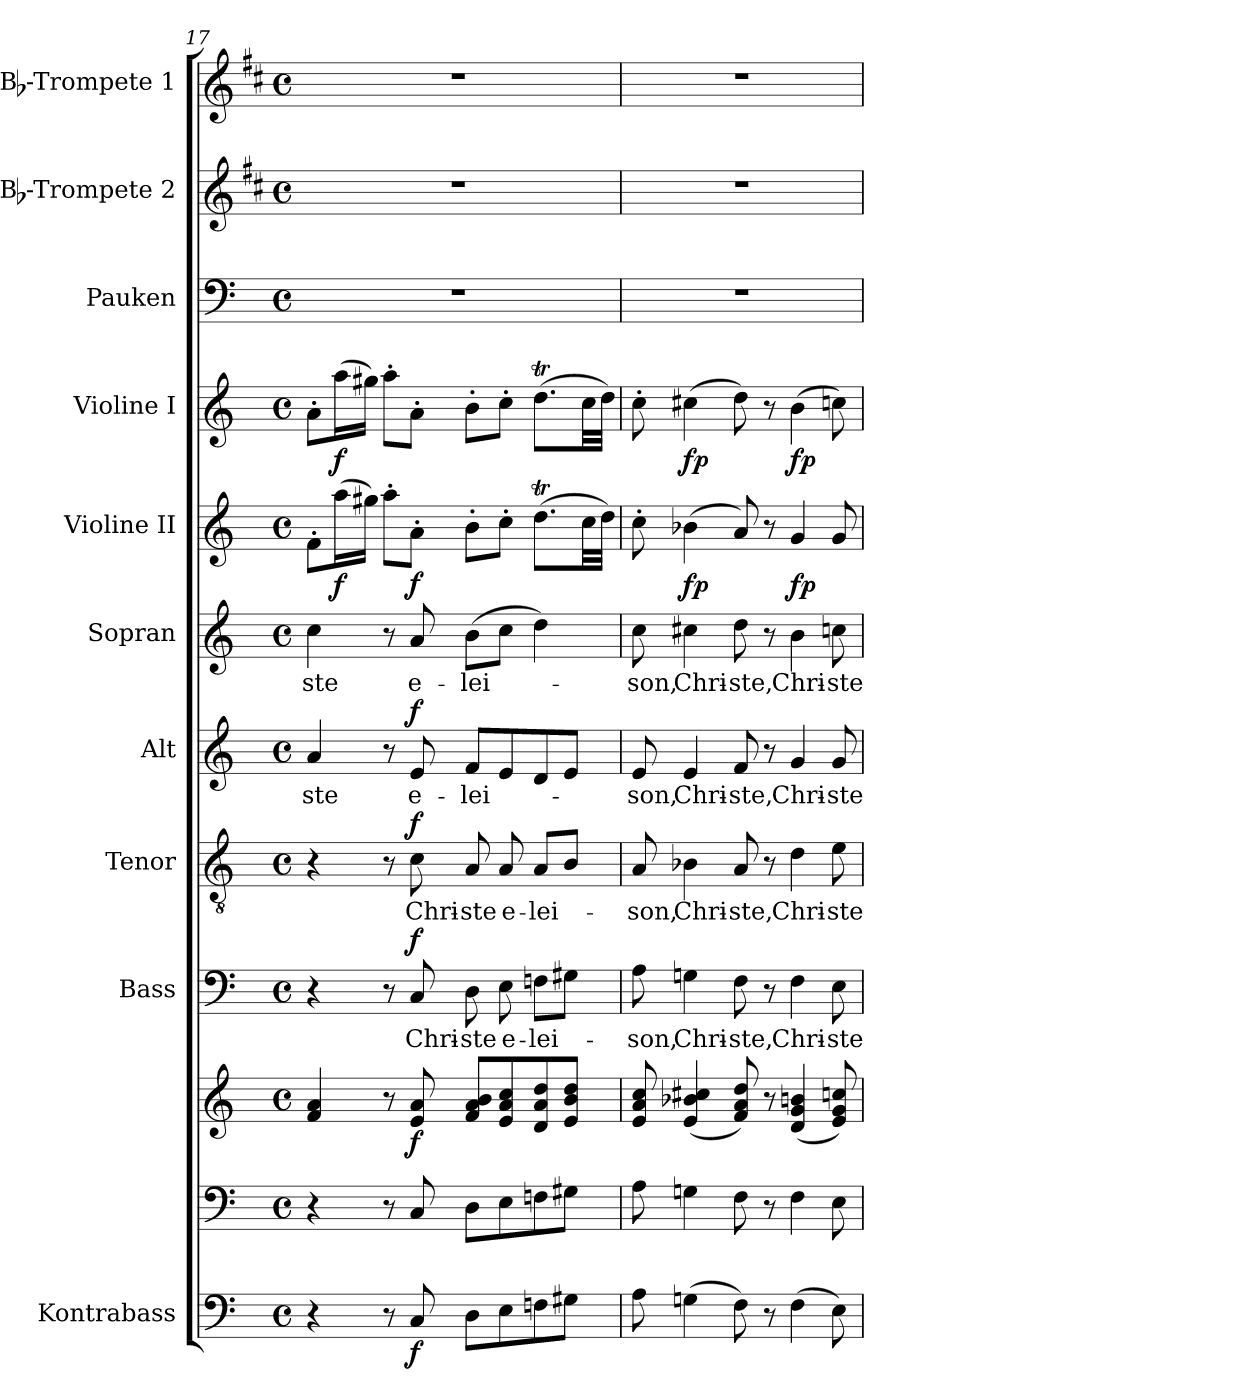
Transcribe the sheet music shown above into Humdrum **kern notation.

**kern	**dynam	**kern	**kern	**dynam	**kern	**text	**dynam	**kern	**text	**dynam	**kern	**text	**dynam	**kern	**text	**dynam	**kern	**dynam	**kern	**dynam	**kern	**kern	**kern
*part11	*part11	*part10	*part10	*part10	*part9	*part9	*part9	*part8	*part8	*part8	*part7	*part7	*part7	*part6	*part6	*part6	*part5	*part5	*part4	*part4	*part3	*part2	*part1
*staff12	*staff12	*staff11	*staff10	*staff10/11	*staff9	*staff9	*staff9	*staff8	*staff8	*staff8	*staff7	*staff7	*staff7	*staff6	*staff6	*staff6	*staff5	*staff5	*staff4	*staff4	*staff3	*staff2	*staff1
*I"Kontrabass	*	*	*	*	*I"Bass	*	*	*I"Tenor	*	*	*I"Alt	*	*	*I"Sopran	*	*	*I"Violine II	*	*I"Violine I	*	*I"Pauken	*I"Bb-Trompete 2	*I"Bb-Trompete 1
*I'Kb.	*	*	*	*	*I'B.	*	*	*I'T.	*	*	*I'A.	*	*	*I'S.	*	*	*I'Vl. II	*	*I'Vl. I	*	*I'Pk.	*I'Bb Trp. 2	*I'Bb Trp. 1
*clefF4	*	*clefF4	*clefG2	*	*clefF4	*	*	*clefGv2	*	*	*clefG2	*	*	*clefG2	*	*	*clefG2	*	*clefG2	*	*clefF4	*clefG2	*clefG2
*ITrd7c12	*	*	*	*	*	*	*	*	*	*	*	*	*	*	*	*	*	*	*	*	*	*ITrd1c2	*ITrd1c2
*k[]	*	*k[]	*k[]	*	*k[]	*	*	*k[]	*	*	*k[]	*	*	*k[]	*	*	*k[]	*	*k[]	*	*k[]	*k[]	*k[]
*C:	*	*C:	*C:	*	*C:	*	*	*C:	*	*	*C:	*	*	*C:	*	*	*C:	*	*C:	*	*C:	*C:	*C:
*M4/4	*	*M4/4	*M4/4	*	*M4/4	*	*	*M4/4	*	*	*M4/4	*	*	*M4/4	*	*	*M4/4	*	*M4/4	*	*M4/4	*M4/4	*M4/4
*met(c)	*	*met(c)	*met(c)	*	*met(c)	*	*	*met(c)	*	*	*met(c)	*	*	*met(c)	*	*	*met(c)	*	*met(c)	*	*met(c)	*met(c)	*met(c)
=17	=17	=17	=17	=17	=17	=17	=17	=17	=17	=17	=17	=17	=17	=17	=17	=17	=17	=17	=17	=17	=17	=17	=17
!	!	!	!	!	!	!	!	!	!	!	!	!LO:LY:b	!	!	!LO:LY:b	!	!	!	!	!	!	!	!
4r	.	4r	4f/ 4a/	.	4r	.	.	4r	.	.	4a/	-ste	.	4cc\	-ste	.	8f'>\L	.	8a'>\L	.	1r	1r	1r
!	!	!	!	!	!	!	!	!	!	!	!	!	!	!	!	!	!	!LO:DY:b	!	!LO:DY:b	!	!	!
.	.	.	.	.	.	.	.	.	.	.	.	.	.	.	.	.	(>16aa\L	f	(>16aa\L	f	.	.	.
.	.	.	.	.	.	.	.	.	.	.	.	.	.	.	.	.	16gg#X\JJ)	.	16gg#X\JJ)	.	.	.	.
8r	.	8r	8r	.	8r	.	.	8r	.	.	8r	.	.	8r	.	.	8aa'>\L	.	8aa'>\L	.	.	.	.
!	!LO:DY:b	!	!	!LO:DY:b	!	!LO:LY:b	!LO:DY:a	!	!LO:LY:b	!LO:DY:a	!	!LO:LY:b	!LO:DY:a	!	!LO:LY:b	!LO:DY:a	!	!	!	!	!	!	!
8CC/	f	8C/	8e/ 8a/	f	8C/	Chri-	f	8c\	Chri-	f	8e/	e-	f	8a/	e-	f	8a'>\J	.	8a'>\J	.	.	.	.
!	!	!	!	!	!	!LO:LY:b	!	!	!LO:LY:b	!	!	!LO:LY:b	!	!	!LO:LY:b	!	!	!	!	!	!	!	!
8DD\L	.	8D\L	8f/ 8a/ 8b/L	.	8D\	-ste	.	8A/	-ste	.	8f/L	-lei-	.	(>8b\L	-lei-	.	8b'>\L	.	8b'>\L	.	.	.	.
!	!	!	!	!	!	!LO:LY:b	!	!	!LO:LY:b	!	!	!	!	!	!	!	!	!	!	!	!	!	!
8EE\	.	8E\	8e/ 8a/ 8cc/	.	8E\	e-	.	8A/	e-	.	8e/	.	.	8cc\J	.	.	8cc'>\J	.	8cc'>\J	.	.	.	.
!	!	!	!	!	!	!LO:LY:b	!	!	!LO:LY:b	!	!	!	!	!	!	!	!	!	!	!	!	!	!
8FFn\	.	8Fn\	8d/ 8a/ 8dd/	.	8Fn\L	-lei-	.	8A/L	-lei-	.	8d/	.	.	4dd\)	.	.	(>8.ddT\L	.	(>8.ddT\L	.	.	.	.
8GG#X\J	.	8G#X\J	8e/ 8b/ 8dd/J	.	8G#X\J	.	.	8B/J	.	.	8e/J	.	.	.	.	.	.	.	.	.	.	.	.
.	.	.	.	.	.	.	.	.	.	.	.	.	.	.	.	.	32cc\LL	.	32cc\LL	.	.	.	.
.	.	.	.	.	.	.	.	.	.	.	.	.	.	.	.	.	32dd\JJJ)	.	32dd\JJJ)	.	.	.	.
!!LO:PB:g=z
=18	=18	=18	=18	=18	=18	=18	=18	=18	=18	=18	=18	=18	=18	=18	=18	=18	=18	=18	=18	=18	=18	=18	=18
!	!	!	!	!	!	!LO:LY:b	!	!	!LO:LY:b	!	!	!LO:LY:b	!	!	!LO:LY:b	!	!	!	!	!	!	!	!
8AA\	.	8A\	8e/ 8a/ 8cc/	.	8A\	-son,	.	8A/	-son,	.	8e/	-son,	.	8cc\	-son,	.	8cc'>\	.	8cc'>\	.	1r	1r	1r
!	!	!	!	!	!	!LO:LY:b	!	!	!LO:LY:b	!	!	!LO:LY:b	!	!	!LO:LY:b	!	!	!LO:DY:b	!	!LO:DY:b	!	!	!
(>4GGn\	.	4Gn\	(<4e/ 4b-X/ 4cc#X/	.	4Gn\	Chri-	.	4B-X\	Chri-	.	4e/	Chri-	.	4cc#X\	Chri-	.	(>4b-X\	fp	(>4cc#X\	fp	.	.	.
!	!	!	!	!	!	!LO:LY:b	!	!	!LO:LY:b	!	!	!LO:LY:b	!	!	!LO:LY:b	!	!	!	!	!	!	!	!
8FF\)	.	8F\	8f/ 8a/ 8dd/)	.	8F\	-ste,	.	8A/	-ste,	.	8f/	-ste,	.	8dd\	-ste,	.	8a/)	.	8dd\)	.	.	.	.
8r	.	8r	8r	.	8r	.	.	8r	.	.	8r	.	.	8r	.	.	8r	.	8r	.	.	.	.
!	!	!	!	!	!	!LO:LY:b	!	!	!LO:LY:b	!	!	!LO:LY:b	!	!	!LO:LY:b	!	!	!LO:DY:b	!	!LO:DY:b	!	!	!
(>4FF\	.	4F\	(<4d/ 4g/ 4bn/	.	4F\	Chri-	.	4d\	Chri-	.	4g/	Chri-	.	4b\	Chri-	.	4g/	fp	(>4b\	fp	.	.	.
!	!	!	!	!	!	!LO:LY:b	!	!	!LO:LY:b	!	!	!LO:LY:b	!	!	!LO:LY:b	!	!	!	!	!	!	!	!
8EE\)	.	8E\	8e/ 8g/ 8ccn/)	.	8E\	-ste	.	8e\	-ste	.	8g/	-ste	.	8ccn\	-ste	.	8g/	.	8ccn\)	.	.	.	.
=	=	=	=	=	=	=	=	=	=	=	=	=	=	=	=	=	=	=	=	=	=	=	=
*-	*-	*-	*-	*-	*-	*-	*-	*-	*-	*-	*-	*-	*-	*-	*-	*-	*-	*-	*-	*-	*-	*-	*-
